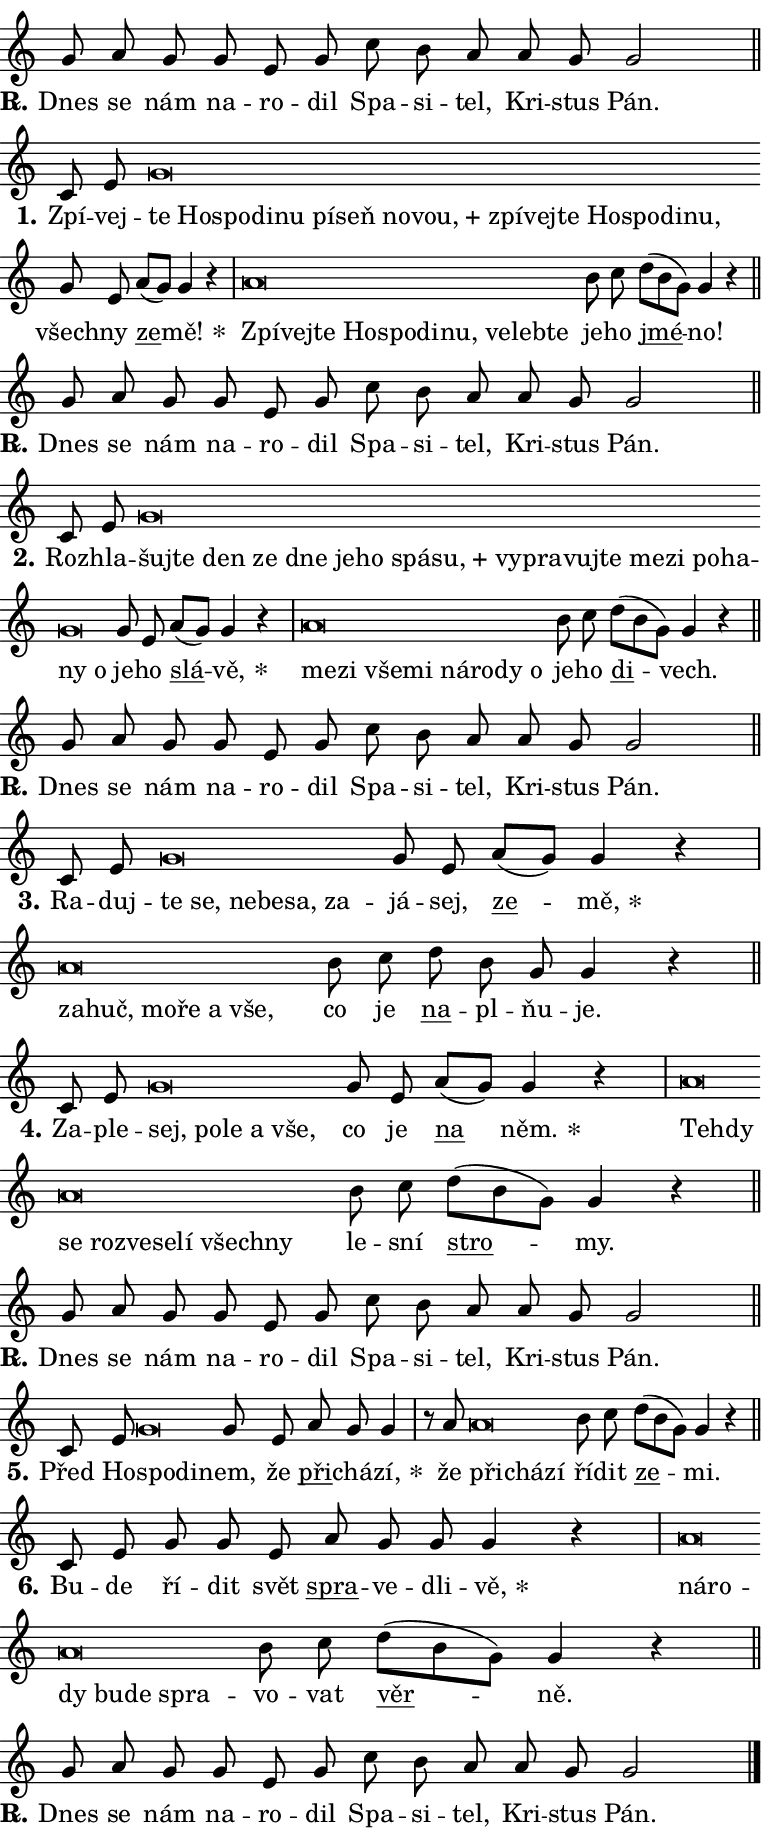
\version "2.24.0"
\header { tagline = "" }
\paper {
  indent = 0\cm
  top-margin = 0\cm
  right-margin = 0.13\cm % to fit lyric hyphens
  bottom-margin = 0\cm
  left-margin = 0\cm
  paper-width = 13\cm
  page-breaking = #ly:one-page-breaking
  system-system-spacing.basic-distance = #11
  score-system-spacing.basic-distance = #11
  ragged-last = ##f
}


%% Author: Thomas Morley
%% https://lists.gnu.org/archive/html/lilypond-user/2020-05/msg00002.html
#(define (line-position grob)
"Returns position of @var[grob} in current system:
   @code{'start}, if at first time-step
   @code{'end}, if at last time-step
   @code{'middle} otherwise
"
  (let* ((col (ly:item-get-column grob))
         (ln (ly:grob-object col 'left-neighbor))
         (rn (ly:grob-object col 'right-neighbor))
         (col-to-check-left (if (ly:grob? ln) ln col))
         (col-to-check-right (if (ly:grob? rn) rn col))
         (break-dir-left
           (and
             (ly:grob-property col-to-check-left 'non-musical #f)
             (ly:item-break-dir col-to-check-left)))
         (break-dir-right
           (and
             (ly:grob-property col-to-check-right 'non-musical #f)
             (ly:item-break-dir col-to-check-right))))
        (cond ((eqv? 1 break-dir-left) 'start)
              ((eqv? -1 break-dir-right) 'end)
              (else 'middle))))

#(define (tranparent-at-line-position vctor)
  (lambda (grob)
  "Relying on @code{line-position} select the relevant enry from @var{vctor}.
Used to determine transparency,"
    (case (line-position grob)
      ((end) (not (vector-ref vctor 0)))
      ((middle) (not (vector-ref vctor 1)))
      ((start) (not (vector-ref vctor 2))))))

noteHeadBreakVisibility =
#(define-music-function (break-visibility)(vector?)
"Makes @code{NoteHead}s transparent relying on @var{break-visibility}"
#{
  \override NoteHead.transparent =
    #(tranparent-at-line-position break-visibility)
#})

#(define delete-ledgers-for-transparent-note-heads
  (lambda (grob)
    "Reads whether a @code{NoteHead} is transparent.
If so this @code{NoteHead} is removed from @code{'note-heads} from
@var{grob}, which is supposed to be @code{LedgerLineSpanner}.
As a result ledgers are not printed for this @code{NoteHead}"
    (let* ((nhds-array (ly:grob-object grob 'note-heads))
           (nhds-list
             (if (ly:grob-array? nhds-array)
                 (ly:grob-array->list nhds-array)
                 '()))
           ;; Relies on the transparent-property being done before
           ;; Staff.LedgerLineSpanner.after-line-breaking is executed.
           ;; This is fragile ...
           (to-keep
             (remove
               (lambda (nhd)
                 (ly:grob-property nhd 'transparent #f))
               nhds-list)))
      ;; TODO find a better method to iterate over grob-arrays, similiar
      ;; to filter/remove etc for lists
      ;; For now rebuilt from scratch
      (set! (ly:grob-object grob 'note-heads)  '())
      (for-each
        (lambda (nhd)
          (ly:pointer-group-interface::add-grob grob 'note-heads nhd))
        to-keep))))

squashNotes = {
  \override NoteHead.X-extent = #'(-0.2 . 0.2)
  \override NoteHead.Y-extent = #'(-0.75 . 0)
  \override NoteHead.stencil =
    #(lambda (grob)
       (let ((pos (ly:grob-property grob 'staff-position)))
         (begin
           (if (< pos -7) (display "ERROR: Lower brevis then expected\n") (display ""))
           (if (<= pos -6) ly:text-interface::print ly:note-head::print))))
}
unSquashNotes = {
  \revert NoteHead.X-extent
  \revert NoteHead.Y-extent
  \revert NoteHead.stencil
}

hideNotes = \noteHeadBreakVisibility #begin-of-line-visible
unHideNotes = \noteHeadBreakVisibility #all-visible

% work-around for resetting accidentals
% https://lilypond.org/doc/v2.23/Documentation/notation/displaying-rhythms#unmetered-music
cadenzaMeasure = {
  \cadenzaOff
  \partial 1024 s1024
  \cadenzaOn
}

#(define-markup-command (accent layout props text) (markup?)
  "Underline accented syllable"
  (interpret-markup layout props
    #{\markup \override #'(offset . 4.3) \underline { #text }#}))

responsum = \markup \concat {
  "R" \hspace #-1.05 \path #0.1 #'((moveto 0 0.07) (lineto 0.9 0.8)) \hspace #0.05 "."
}

spaceSize = #0.6828661417322834 % exact space size for TeX Gyre Schola

\layout {
  \context {
    \Staff
    \remove "Time_signature_engraver"
    \override LedgerLineSpanner.after-line-breaking = #delete-ledgers-for-transparent-note-heads
  }
  \context {
    \Lyrics {
      \override LyricSpace.minimum-distance = \spaceSize
      \override LyricText.font-name = #"TeX Gyre Schola"
      \override LyricText.font-size = 1
      \override StanzaNumber.font-name = #"TeX Gyre Schola Bold"
      \override StanzaNumber.font-size = 1
    }
  }
  \context {
    \Score 
    \override NoteHead.text =
      #(lambda (grob) 
        (let ((pos (ly:grob-property grob 'staff-position)))
          #{\markup {
            \combine
              \halign #-0.55 \raise #(if (= pos -6) 0 0.5) \override #'(thickness . 2) \draw-line #'(3.2 . 0)
              \musicglyph "noteheads.sM1"
          }#}))
  }
}

% magnetic-lyrics.ily
%
%   written by
%     Jean Abou Samra <jean@abou-samra.fr>
%     Werner Lemberg <wl@gnu.org>
%
%   adapted by
%     Jiri Hon <jiri.hon@gmail.com>
%
% Version 2022-Apr-15

% https://www.mail-archive.com/lilypond-user@gnu.org/msg149350.html

#(define (Left_hyphen_pointer_engraver context)
   "Collect syllable-hyphen-syllable occurrences in lyrics and store
them in properties.  This engraver only looks to the left.  For
example, if the lyrics input is @code{foo -- bar}, it does the
following.

@itemize @bullet
@item
Set the @code{text} property of the @code{LyricHyphen} grob between
@q{foo} and @q{bar} to @code{foo}.

@item
Set the @code{left-hyphen} property of the @code{LyricText} grob with
text @q{foo} to the @code{LyricHyphen} grob between @q{foo} and
@q{bar}.
@end itemize

Use this auxiliary engraver in combination with the
@code{lyric-@/text::@/apply-@/magnetic-@/offset!} hook."
   (let ((hyphen #f)
         (text #f))
     (make-engraver
      (acknowledgers
       ((lyric-syllable-interface engraver grob source-engraver)
        (set! text grob)))
      (end-acknowledgers
       ((lyric-hyphen-interface engraver grob source-engraver)
        ;(when (not (grob::has-interface grob 'lyric-space-interface))
          (set! hyphen grob)));)
      ((stop-translation-timestep engraver)
       (when (and text hyphen)
         (ly:grob-set-object! text 'left-hyphen hyphen))
       (set! text #f)
       (set! hyphen #f)))))

#(define (lyric-text::apply-magnetic-offset! grob)
   "If the space between two syllables is less than the value in
property @code{LyricText@/.details@/.squash-threshold}, move the right
syllable to the left so that it gets concatenated with the left
syllable.

Use this function as a hook for
@code{LyricText@/.after-@/line-@/breaking} if the
@code{Left_@/hyphen_@/pointer_@/engraver} is active."
   (let ((hyphen (ly:grob-object grob 'left-hyphen #f)))
     (when hyphen
       (let ((left-text (ly:spanner-bound hyphen LEFT)))
         (when (grob::has-interface left-text 'lyric-syllable-interface)
           (let* ((common (ly:grob-common-refpoint grob left-text X))
                  (this-x-ext (ly:grob-extent grob common X))
                  (left-x-ext
                   (begin
                     ;; Trigger magnetism for left-text.
                     (ly:grob-property left-text 'after-line-breaking)
                     (ly:grob-extent left-text common X)))
                  ;; `delta` is the gap width between two syllables.
                  (delta (- (interval-start this-x-ext)
                            (interval-end left-x-ext)))
                  (details (ly:grob-property grob 'details))
                  (threshold (assoc-get 'squash-threshold details 0.2)))
             (when (< delta threshold)
               (let* (;; We have to manipulate the input text so that
                      ;; ligatures crossing syllable boundaries are not
                      ;; disabled.  For languages based on the Latin
                      ;; script this is essentially a beautification.
                      ;; However, for non-Western scripts it can be a
                      ;; necessity.
                      (lt (ly:grob-property left-text 'text))
                      (rt (ly:grob-property grob 'text))
                      (is-space (grob::has-interface hyphen 'lyric-space-interface))
                      (space (if is-space " " ""))
                      (extra-delta (if is-space spaceSize 0))
                      ;; Append new syllable.
                      (ltrt-space (if (and (string? lt) (string? rt))
                                (string-append lt space rt)
                                (make-concat-markup (list lt space rt))))
                      ;; Right-align `ltrt` to the right side.
                      (ltrt-space-markup (grob-interpret-markup
                               grob
                               (make-translate-markup
                                (cons (interval-length this-x-ext) 0)
                                (make-right-align-markup ltrt-space)))))
                 (begin
                   ;; Don't print `left-text`.
                   (ly:grob-set-property! left-text 'stencil #f)
                   ;; Set text and stencil (which holds all collected
                   ;; syllables so far) and shift it to the left.
                   (ly:grob-set-property! grob 'text ltrt-space)
                   (ly:grob-set-property! grob 'stencil ltrt-space-markup)
                   (ly:grob-translate-axis! grob (- (- delta extra-delta)) X))))))))))


#(define (lyric-hyphen::displace-bounds-first grob)
   ;; Make very sure this callback isn't triggered too early.
   (let ((left (ly:spanner-bound grob LEFT))
         (right (ly:spanner-bound grob RIGHT)))
     (ly:grob-property left 'after-line-breaking)
     (ly:grob-property right 'after-line-breaking)
     (ly:lyric-hyphen::print grob)))

squashThreshold = #0.4

\layout {
  \context {
    \Lyrics
    \consists #Left_hyphen_pointer_engraver
    \override LyricText.after-line-breaking =
      #lyric-text::apply-magnetic-offset!
    \override LyricHyphen.stencil = #lyric-hyphen::displace-bounds-first
    \override LyricText.details.squash-threshold = \squashThreshold
    \override LyricHyphen.minimum-distance = 0
    \override LyricHyphen.minimum-length = \squashThreshold
  }
}

squashText = \override LyricText.details.squash-threshold = 9999
unSquashText = \override LyricText.details.squash-threshold = \squashThreshold

leftText = \override LyricText.self-alignment-X = #LEFT
unLeftText = \revert LyricText.self-alignment-X

starOffset = #(lambda (grob) 
                (let ((x_offset (ly:self-alignment-interface::aligned-on-x-parent grob)))
                  (if (= x_offset 0) 0 (+ x_offset 1.2))))

star = #(define-music-function (syllable)(string?)
"Append star separator at the end of a syllable"
#{
  \once \override LyricText.X-offset = #starOffset
  \lyricmode { \markup {
    #syllable
    \override #'((font-name . "TeX Gyre Schola Bold")) \hspace #0.2 \lower #0.65 \larger "*"
  } }
#})

starAccent = #(define-music-function (syllable)(string?)
"Append star separator at the end of a syllable and make accent"
#{
  \once \override LyricText.X-offset = #starOffset
  \lyricmode { \markup {
    \accent #syllable
    \override #'((font-name . "TeX Gyre Schola Bold")) \hspace #0.2 \lower #0.65 \larger "*"
  } }
#})

breath = #(define-music-function (syllable)(string?)
"Append breathing indicator at the end of a syllable"
#{
  \lyricmode { \markup { #syllable "+" } }
#})

optionalBreath = #(define-music-function (syllable)(string?)
"Append optional breathing indicator at the end of a syllable"
#{
  \lyricmode { \markup { #syllable "(+)" } }
#})


\score {
    <<
        \new Voice = "melody" { \cadenzaOn \key c \major \relative { g'8 a g g e g \bar "" c b a \bar "" a g g2 \cadenzaMeasure \bar "||" \break } }
        \new Lyrics \lyricsto "melody" { \lyricmode { \set stanza = \responsum
Dnes se nám na -- ro -- dil Spa -- si -- tel, Kri -- stus Pán. } }
    >>
    \layout {}
}

\score {
    <<
        \new Voice = "melody" { \cadenzaOn \key c \major \relative { c'8 e \bar "" \squashNotes g\breve*1/16 \hideNotes \breve*1/16 \bar "" \breve*1/16 \bar "" \breve*1/16 \bar "" \breve*1/16 \bar "" \breve*1/16 \bar "" \breve*1/16 \bar "" \breve*1/16 \bar "" \breve*1/16 \bar "" \breve*1/16 \bar "" \breve*1/16 \bar "" \breve*1/16 \bar "" \breve*1/16 \bar "" \breve*1/16 \bar "" \breve*1/16 \breve*1/16 \bar "" \unHideNotes \unSquashNotes g8 e \bar "" a[( g)] g4 r \cadenzaMeasure \bar "|" \squashNotes a\breve*1/16 \hideNotes \breve*1/16 \bar "" \breve*1/16 \bar "" \breve*1/16 \bar "" \breve*1/16 \bar "" \breve*1/16 \bar "" \breve*1/16 \bar "" \breve*1/16 \bar "" \breve*1/16 \breve*1/16 \bar "" \unHideNotes \unSquashNotes b8 c \bar "" d[( b g)] g4 r \cadenzaMeasure \bar "||" \break } }
        \new Lyrics \lyricsto "melody" { \lyricmode { \set stanza = "1."
Zpí -- vej -- \leftText te \squashText Ho -- spo -- di -- nu pí -- seň no -- \breath "vou," zpí -- vej -- te Ho -- spo -- di -- nu, \unLeftText \unSquashText všech -- ny \markup \accent ze -- \star mě! \leftText Zpí -- \squashText vej -- te Ho -- spo -- di -- nu, ve -- leb -- te \unLeftText \unSquashText je -- ho \markup \accent jmé -- no! } }
    >>
    \layout {}
}

\score {
    <<
        \new Voice = "melody" { \cadenzaOn \key c \major \relative { g'8 a g g e g \bar "" c b a \bar "" a g g2 \cadenzaMeasure \bar "||" \break } }
        \new Lyrics \lyricsto "melody" { \lyricmode { \set stanza = \responsum
Dnes se nám na -- ro -- dil Spa -- si -- tel, Kri -- stus Pán. } }
    >>
    \layout {}
}

\score {
    <<
        \new Voice = "melody" { \cadenzaOn \key c \major \relative { c'8 e \bar "" \squashNotes g\breve*1/16 \hideNotes \breve*1/16 \bar "" \breve*1/16 \bar "" \breve*1/16 \bar "" \breve*1/16 \bar "" \breve*1/16 \bar "" \breve*1/16 \bar "" \breve*1/16 \bar "" \breve*1/16 \bar "" \breve*1/16 \bar "" \breve*1/16 \bar "" \breve*1/16 \bar "" \breve*1/16 \bar "" \breve*1/16 \bar "" \breve*1/16 \bar "" \breve*1/16 \bar "" \breve*1/16 \bar "" \breve*1/16 \breve*1/16 \bar "" \unHideNotes \unSquashNotes g8 e \bar "" a[( g)] g4 r \cadenzaMeasure \bar "|" \squashNotes a\breve*1/16 \hideNotes \breve*1/16 \bar "" \breve*1/16 \bar "" \breve*1/16 \bar "" \breve*1/16 \bar "" \breve*1/16 \bar "" \breve*1/16 \breve*1/16 \bar "" \unHideNotes \unSquashNotes b8 c \bar "" d[( b g)] g4 r \cadenzaMeasure \bar "||" \break } }
        \new Lyrics \lyricsto "melody" { \lyricmode { \set stanza = "2."
Roz -- hla -- \leftText šuj -- \squashText te den ze dne je -- ho spá -- \breath "su," vy -- pra -- vuj -- te me -- zi po -- ha -- ny o \unLeftText \unSquashText je -- ho \markup \accent slá -- \star vě, \leftText me -- \squashText zi vše -- mi ná -- ro -- dy o \unLeftText \unSquashText je -- ho \markup \accent di -- vech. } }
    >>
    \layout {}
}

\score {
    <<
        \new Voice = "melody" { \cadenzaOn \key c \major \relative { g'8 a g g e g \bar "" c b a \bar "" a g g2 \cadenzaMeasure \bar "||" \break } }
        \new Lyrics \lyricsto "melody" { \lyricmode { \set stanza = \responsum
Dnes se nám na -- ro -- dil Spa -- si -- tel, Kri -- stus Pán. } }
    >>
    \layout {}
}

\score {
    <<
        \new Voice = "melody" { \cadenzaOn \key c \major \relative { c'8 e \bar "" \squashNotes g\breve*1/16 \hideNotes \breve*1/16 \bar "" \breve*1/16 \bar "" \breve*1/16 \bar "" \breve*1/16 \breve*1/16 \bar "" \unHideNotes \unSquashNotes g8 e \bar "" a[( g)] g4 r \cadenzaMeasure \bar "|" \squashNotes a\breve*1/16 \hideNotes \breve*1/16 \bar "" \breve*1/16 \bar "" \breve*1/16 \bar "" \breve*1/16 \breve*1/16 \bar "" \unHideNotes \unSquashNotes b8 c \bar "" d b g g4 r \cadenzaMeasure \bar "||" \break } }
        \new Lyrics \lyricsto "melody" { \lyricmode { \set stanza = "3."
Ra -- duj -- \leftText te \squashText se, ne -- be -- sa, za -- \unLeftText \unSquashText já -- sej, \markup \accent ze -- \star mě, \leftText za -- \squashText huč, mo -- ře a vše, \unLeftText \unSquashText co je \markup \accent na -- pl -- ňu -- je. } }
    >>
    \layout {}
}

\score {
    <<
        \new Voice = "melody" { \cadenzaOn \key c \major \relative { c'8 e \bar "" \squashNotes g\breve*1/16 \hideNotes \breve*1/16 \bar "" \breve*1/16 \bar "" \breve*1/16 \breve*1/16 \bar "" \unHideNotes \unSquashNotes g8 e \bar "" a[( g)] g4 r \cadenzaMeasure \bar "|" \squashNotes a\breve*1/16 \hideNotes \breve*1/16 \bar "" \breve*1/16 \bar "" \breve*1/16 \bar "" \breve*1/16 \bar "" \breve*1/16 \bar "" \breve*1/16 \bar "" \breve*1/16 \breve*1/16 \bar "" \unHideNotes \unSquashNotes b8 c \bar "" d[( b g)] g4 r \cadenzaMeasure \bar "||" \break } }
        \new Lyrics \lyricsto "melody" { \lyricmode { \set stanza = "4."
Za -- ple -- \leftText sej, \squashText po -- le a vše, \unLeftText \unSquashText co je \markup \accent na \star něm. \leftText Teh -- \squashText dy se roz -- ve -- se -- lí všech -- ny \unLeftText \unSquashText le -- sní \markup \accent stro -- my. } }
    >>
    \layout {}
}

\score {
    <<
        \new Voice = "melody" { \cadenzaOn \key c \major \relative { g'8 a g g e g \bar "" c b a \bar "" a g g2 \cadenzaMeasure \bar "||" \break } }
        \new Lyrics \lyricsto "melody" { \lyricmode { \set stanza = \responsum
Dnes se nám na -- ro -- dil Spa -- si -- tel, Kri -- stus Pán. } }
    >>
    \layout {}
}

\score {
    <<
        \new Voice = "melody" { \cadenzaOn \key c \major \relative { c'8 e \bar "" \squashNotes g\breve*1/16 \hideNotes \breve*1/16 \bar "" \unHideNotes \unSquashNotes g8 e \bar "" a g g4 \cadenzaMeasure \bar "|" r8 a \squashNotes a\breve*1/16 \hideNotes \breve*1/16 \breve*1/16 \bar "" \unHideNotes \unSquashNotes b8 c \bar "" d[( b g)] g4 r \cadenzaMeasure \bar "||" \break } }
        \new Lyrics \lyricsto "melody" { \lyricmode { \set stanza = "5."
Před Ho -- \leftText spo -- \squashText di -- \unLeftText \unSquashText nem, že \markup \accent při -- chá -- \star zí, že \leftText při -- \squashText chá -- zí \unLeftText \unSquashText ří -- dit \markup \accent ze -- mi. } }
    >>
    \layout {}
}

\score {
    <<
        \new Voice = "melody" { \cadenzaOn \key c \major \relative { c'8 e g g8 e \bar "" a g g g4 r \cadenzaMeasure \bar "|" \squashNotes a\breve*1/16 \hideNotes \breve*1/16 \bar "" \breve*1/16 \bar "" \breve*1/16 \bar "" \breve*1/16 \breve*1/16 \bar "" \unHideNotes \unSquashNotes b8 c \bar "" d[( b g)] g4 r \cadenzaMeasure \bar "||" \break } }
        \new Lyrics \lyricsto "melody" { \lyricmode { \set stanza = "6."
Bu -- de ří -- dit svět \markup \accent spra -- ve -- dli -- \star vě, \leftText ná -- \squashText ro -- dy bu -- de spra -- \unLeftText \unSquashText vo -- vat \markup \accent věr -- ně. } }
    >>
    \layout {}
}

\score {
    <<
        \new Voice = "melody" { \cadenzaOn \key c \major \relative { g'8 a g g e g \bar "" c b a \bar "" a g g2 \cadenzaMeasure \bar "||" \break } \bar "|." }
        \new Lyrics \lyricsto "melody" { \lyricmode { \set stanza = \responsum
Dnes se nám na -- ro -- dil Spa -- si -- tel, Kri -- stus Pán. } }
    >>
    \layout {}
}
